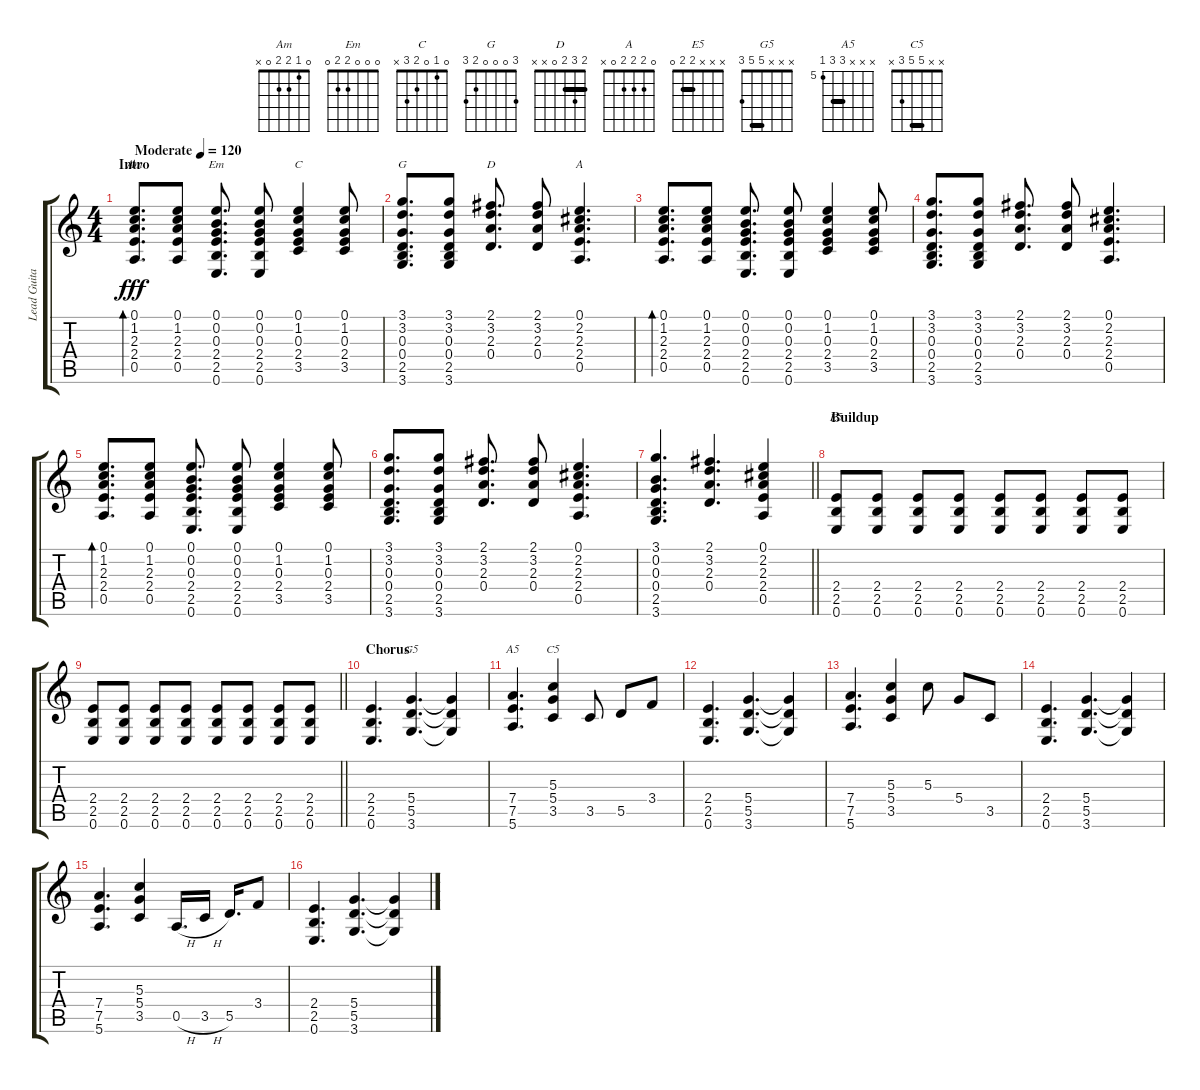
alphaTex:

\track ("Lead Guitar" "Lead Guita") {instrument distortionguitar}
\staff {score tabs}
\tuning (E4 B3 G3 D3 A2 E2) {hide}
\chord ("Am" 0 1 2 2 0 x)
\chord ("Em" 0 0 0 2 2 0)
\chord ("C" 0 1 0 2 3 x)
\chord ("G" 3 0 0 0 2 3)
\chord ("D" 2 3 2 0 x x) {barre 2}
\chord ("A" 0 2 2 2 0 x)
\chord ("E5" x x x 2 2 0) {barre 2}
\chord ("G5" x x x 5 5 3) {barre 5}
\chord ("A5" x x x 7 7 5) {firstfret 5 barre 7}
\chord ("C5" x x 5 5 3 x) {barre 5}
\ts (4 4)
\section ("" "Intro")
\tempo (120 "Moderate")
\clef g2
\ks c
(0.1 1.2 2.3 2.4 0.5).8{d bd 60 ch "Am" dy fff instrument electricguitarclean} (0.1 1.2 2.3 2.4 0.5).8 (0.1 0.2 0.3 2.4 2.5 0.6).8{d ch "Em"} (0.1 0.2 0.3 2.4 2.5 0.6).8 (0.1 1.2 0.3 2.4 3.5).4{ch "C"} (0.1 1.2 0.3 2.4 3.5).8 |
(3.1 3.2 0.3 0.4 2.5 3.6).8{d ch "G"} (3.1 3.2 0.3 0.4 2.5 3.6).8 (2.1 3.2 2.3 0.4).8{d ch "D"} (2.1 3.2 2.3 0.4).8 (0.1 2.2 2.3 2.4 0.5).4{d ch "A"} |
(0.1 1.2 2.3 2.4 0.5).8{d bd 60} (0.1 1.2 2.3 2.4 0.5).8 (0.1 0.2 0.3 2.4 2.5 0.6).8{d} (0.1 0.2 0.3 2.4 2.5 0.6).8 (0.1 1.2 0.3 2.4 3.5).4 (0.1 1.2 0.3 2.4 3.5).8 |
(3.1 3.2 0.3 0.4 2.5 3.6).8{d} (3.1 3.2 0.3 0.4 2.5 3.6).8 (2.1 3.2 2.3 0.4).8{d} (2.1 3.2 2.3 0.4).8 (0.1 2.2 2.3 2.4 0.5).4{d} |
(0.1 1.2 2.3 2.4 0.5).8{d bd 60} (0.1 1.2 2.3 2.4 0.5).8 (0.1 0.2 0.3 2.4 2.5 0.6).8{d} (0.1 0.2 0.3 2.4 2.5 0.6).8 (0.1 1.2 0.3 2.4 3.5).4 (0.1 1.2 0.3 2.4 3.5).8 |
(3.1 3.2 0.3 0.4 2.5 3.6).8{d} (3.1 3.2 0.3 0.4 2.5 3.6).8 (2.1 3.2 2.3 0.4).8{d} (2.1 3.2 2.3 0.4).8 (0.1 2.2 2.3 2.4 0.5).4{d} |
\barLineRight lightlight
(3.1 0.2 0.3 0.4 2.5 3.6).4{d} (2.1 3.2 2.3 0.4).4{d} (0.1 2.2 2.3 2.4 0.5).4 |
\section ("" "Buildup")
(2.4 2.5 0.6).8{ch "E5" volume 7 instrument distortionguitar} (2.4 2.5 0.6).8 (2.4 2.5 0.6).8 (2.4 2.5 0.6).8 (2.4 2.5 0.6).8 (2.4 2.5 0.6).8 (2.4 2.5 0.6).8 (2.4 2.5 0.6).8 |
\barLineRight lightlight
(2.4 2.5 0.6).8 (2.4 2.5 0.6).8 (2.4 2.5 0.6).8 (2.4 2.5 0.6).8 (2.4 2.5 0.6).8 (2.4 2.5 0.6).8 (2.4 2.5 0.6).8 (2.4 2.5 0.6).8 |
\section ("" "Chorus")
(2.4 2.5 0.6).4{d volume 10 instrument distortionguitar} (5.4 5.5 3.6).4{d ch "G5"} (5.4{t} 5.5{t} 3.6{t}).4 |
(7.4 7.5 5.6).4{d ch "A5"} (5.3 5.4 3.5).4{ch "C5"} 3.5.8 5.5.8 3.4.8 |
(2.4 2.5 0.6).4{d} (5.4 5.5 3.6).4{d} (5.4{t} 5.5{t} 3.6{t}).4 |
(7.4 7.5 5.6).4{d} (5.3 5.4 3.5).4 5.3.8 5.4.8 3.5.8 |
(2.4 2.5 0.6).4{d} (5.4 5.5 3.6).4{d} (5.4{t} 5.5{t} 3.6{t}).4 |
(7.4 7.5 5.6).4{d} (5.3 5.4 3.5).4 0.5{h}.16{d} 3.5{h}.16 5.5.16{d} 3.4.8 |
(2.4 2.5 0.6).4{d} (5.4 5.5 3.6).4{d} (5.4{t} 5.5{t} 3.6{t}).4
